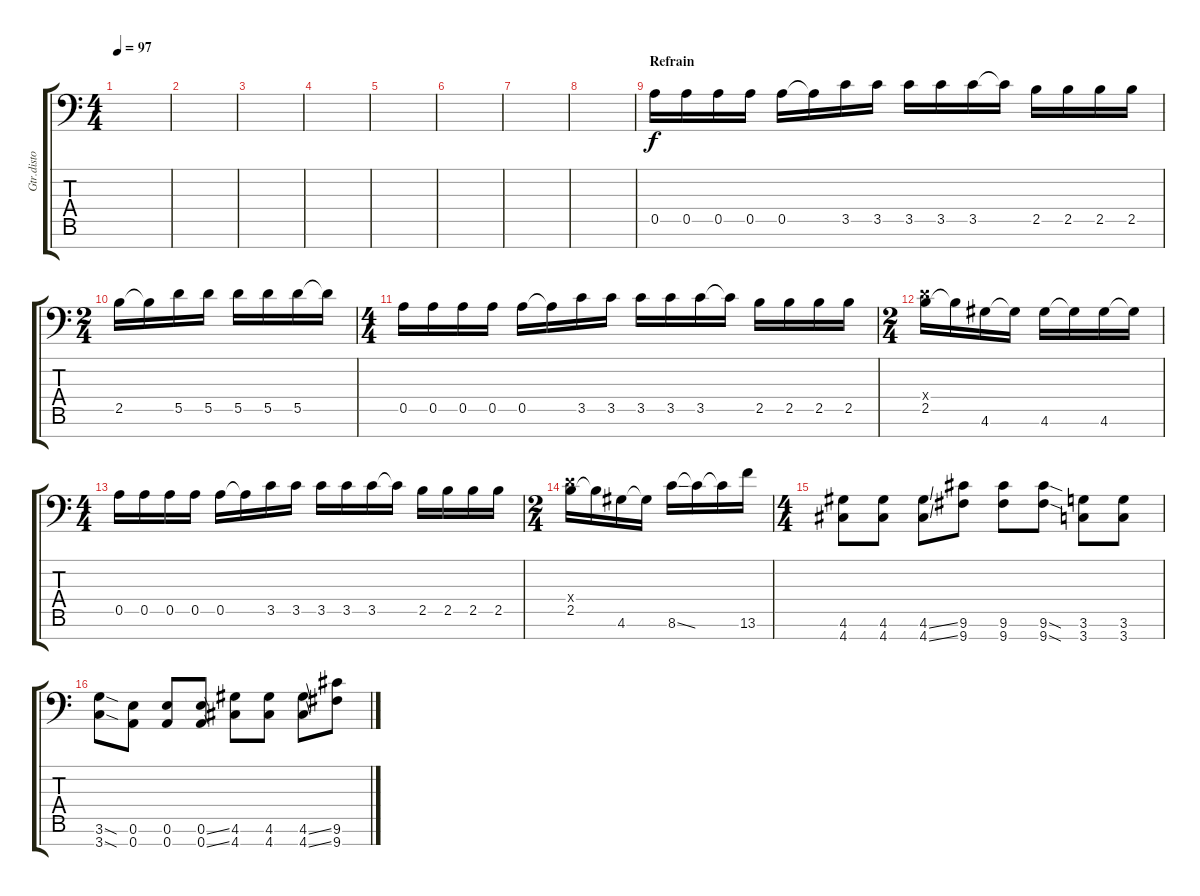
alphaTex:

\track ("Gtr.disto (Ben)" "Gtr.disto ") {instrument distortionguitar}
\staff {score tabs}
\tuning (E4 B3 G3 D3 A2 E2 A1) {hide}
\ts (4 4)
\tempo 97
\clef f4
\ks c
|
|
|
|
|
|
|
\section ("" "")
|
\section ("" "Refrain")
0.5.16 0.5.16 0.5.16 0.5.16 0.5.16 0.5{t}.16 3.5.16 3.5.16 3.5.16 3.5.16 3.5.16 3.5{t}.16 2.5.16 2.5.16 2.5.16 2.5.16 |
\ts (2 4)
2.5.16 2.5{t}.16 5.5.16 5.5.16 5.5.16 5.5.16 5.5.16 5.5{t}.16 |
\ts (4 4)
0.5.16 0.5.16 0.5.16 0.5.16 0.5.16 0.5{t}.16 3.5.16 3.5.16 3.5.16 3.5.16 3.5.16 3.5{t}.16 2.5.16 2.5.16 2.5.16 2.5.16 |
\ts (2 4)
(0.4{x} 2.5).16 2.5{t}.16 4.6.16 4.6{t}.16 4.6.16 4.6{t}.16 4.6.16 4.6{t}.16 |
\ts (4 4)
0.5.16 0.5.16 0.5.16 0.5.16 0.5.16 0.5{t}.16 3.5.16 3.5.16 3.5.16 3.5.16 3.5.16 3.5{t}.16 2.5.16 2.5.16 2.5.16 2.5.16 |
\ts (2 4)
(0.4{x} 2.5).16 2.5{t}.16 4.6.16 4.6{t}.16 8.6{ss}.16 8.6{t}.16 8.6{t}.16 13.6.16 |
\ts (4 4)
(4.6 4.7).8 (4.6 4.7).8 (4.6{ss} 4.7{ss}).8 (9.6 9.7).8 (9.6 9.7).8 (9.6{sod} 9.7{sod}).8 (3.6 3.7).8 (3.6 3.7).8 |
(3.6{sod} 3.7{sod}).8 (0.6 0.7).8 (0.6 0.7).8 (0.6{ss} 0.7{ss}).8 (4.6 4.7).8 (4.6 4.7).8 (4.6{ss} 4.7{ss}).8 (9.6 9.7).8
